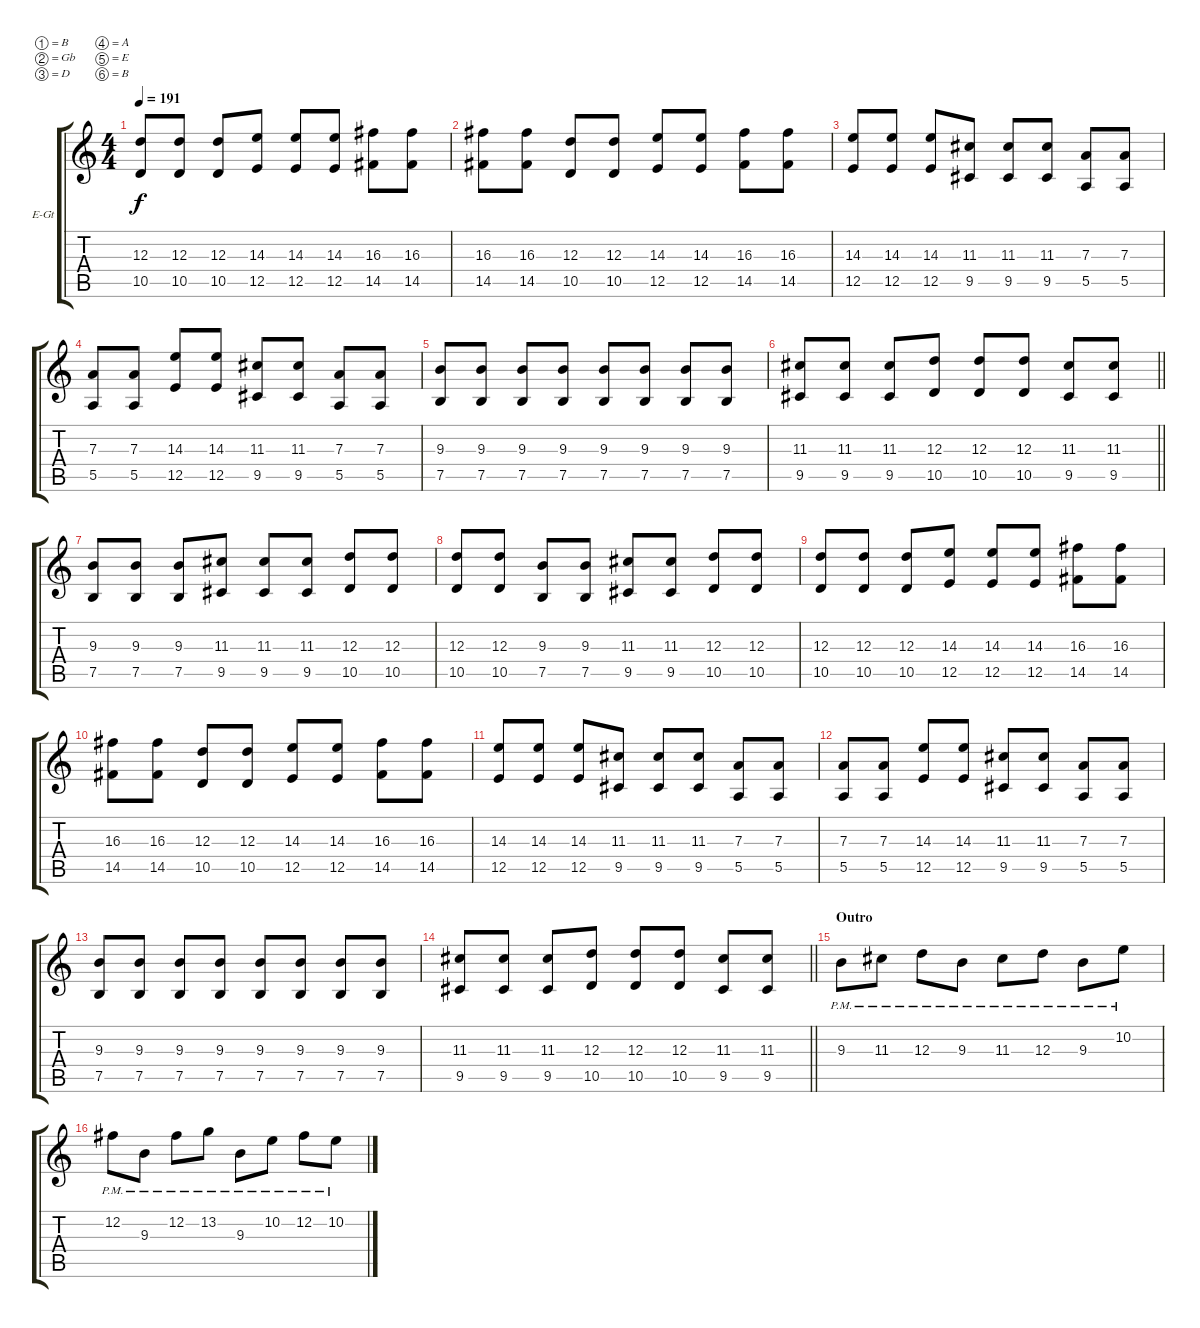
\bracketExtendMode groupsimilarinstruments
\firstSystemTrackNameOrientation horizontal
\otherSystemsTrackNameOrientation horizontal
\track ("Guitar Lead " "E-Gt") {instrument distortionguitar}
\staff {score tabs}
\tuning (B3 Gb3 D3 A2 E2 B1)
\ts (4 4)
\tempo 191
\clef g2
\ks c
(12.3 10.5).8{dy f} (12.3 10.5).8 (12.3 10.5).8 (14.3 12.5).8 (14.3 12.5).8 (14.3 12.5).8 (16.3 14.5).8 (16.3 14.5).8 |
(16.3 14.5).8 (16.3 14.5).8 (12.3 10.5).8 (12.3 10.5).8 (14.3 12.5).8 (14.3 12.5).8 (16.3 14.5).8 (16.3 14.5).8 |
(14.3 12.5).8 (14.3 12.5).8 (14.3 12.5).8 (11.3 9.5).8 (11.3 9.5).8 (11.3 9.5).8 (7.3 5.5).8 (7.3 5.5).8 |
(7.3 5.5).8 (7.3 5.5).8 (14.3 12.5).8 (14.3 12.5).8 (11.3 9.5).8 (11.3 9.5).8 (7.3 5.5).8 (7.3 5.5).8 |
(9.3 7.5).8 (9.3 7.5).8 (9.3 7.5).8 (9.3 7.5).8 (9.3 7.5).8 (9.3 7.5).8 (9.3 7.5).8 (9.3 7.5).8 |
\barLineRight lightlight
(11.3 9.5).8 (11.3 9.5).8 (11.3 9.5).8 (12.3 10.5).8 (12.3 10.5).8 (12.3 10.5).8 (11.3 9.5).8 (11.3 9.5).8 |
\section ("" "")
(9.3 7.5).8 (9.3 7.5).8 (9.3 7.5).8 (11.3 9.5).8 (11.3 9.5).8 (11.3 9.5).8 (12.3 10.5).8 (12.3 10.5).8 |
(12.3 10.5).8 (12.3 10.5).8 (9.3 7.5).8 (9.3 7.5).8 (11.3 9.5).8 (11.3 9.5).8 (12.3 10.5).8 (12.3 10.5).8 |
(12.3 10.5).8 (12.3 10.5).8 (12.3 10.5).8 (14.3 12.5).8 (14.3 12.5).8 (14.3 12.5).8 (16.3 14.5).8 (16.3 14.5).8 |
(16.3 14.5).8 (16.3 14.5).8 (12.3 10.5).8 (12.3 10.5).8 (14.3 12.5).8 (14.3 12.5).8 (16.3 14.5).8 (16.3 14.5).8 |
(14.3 12.5).8 (14.3 12.5).8 (14.3 12.5).8 (11.3 9.5).8 (11.3 9.5).8 (11.3 9.5).8 (7.3 5.5).8 (7.3 5.5).8 |
(7.3 5.5).8 (7.3 5.5).8 (14.3 12.5).8 (14.3 12.5).8 (11.3 9.5).8 (11.3 9.5).8 (7.3 5.5).8 (7.3 5.5).8 |
(9.3 7.5).8 (9.3 7.5).8 (9.3 7.5).8 (9.3 7.5).8 (9.3 7.5).8 (9.3 7.5).8 (9.3 7.5).8 (9.3 7.5).8 |
\barLineRight lightlight
(11.3 9.5).8 (11.3 9.5).8 (11.3 9.5).8 (12.3 10.5).8 (12.3 10.5).8 (12.3 10.5).8 (11.3 9.5).8 (11.3 9.5).8 |
\section ("" "Outro")
9.3{pm}.8 11.3{pm}.8 12.3{pm}.8 9.3{pm}.8 11.3{pm}.8 12.3{pm}.8 9.3{pm}.8 10.2{pm}.8 |
12.2{pm}.8 9.3{pm}.8 12.2{pm}.8 13.2{pm}.8 9.3{pm}.8 10.2{pm}.8 12.2{pm}.8 10.2{pm}.8
